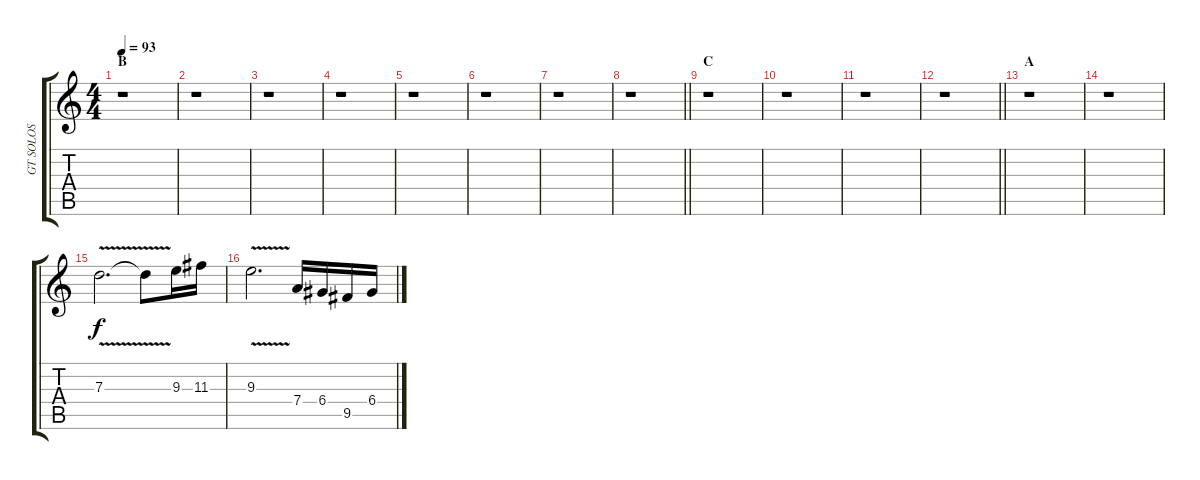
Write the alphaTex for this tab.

\track ("GT SOLOS" "GT SOLOS") {instrument distortionguitar}
\staff {score tabs}
\tuning (E4 B3 G3 D3 A2 E2) {hide}
\ts (4 4)
\section ("" "B")
\tempo 93
\clef g2
\ks c
r.1{dy f} |
r.1 |
r.1 |
r.1 |
r.1 |
r.1 |
r.1 |
\barLineRight lightlight
r.1 |
\section ("" "C")
r.1 |
r.1 |
r.1 |
\barLineRight lightlight
r.1 |
\section ("" "A")
r.1 |
r.1 |
7.3{v}.2{d} 7.3{t}.8 9.3.16 11.3.16 |
9.3{v}.2{d} 7.4.16 6.4.16 9.5.16 6.4.16
